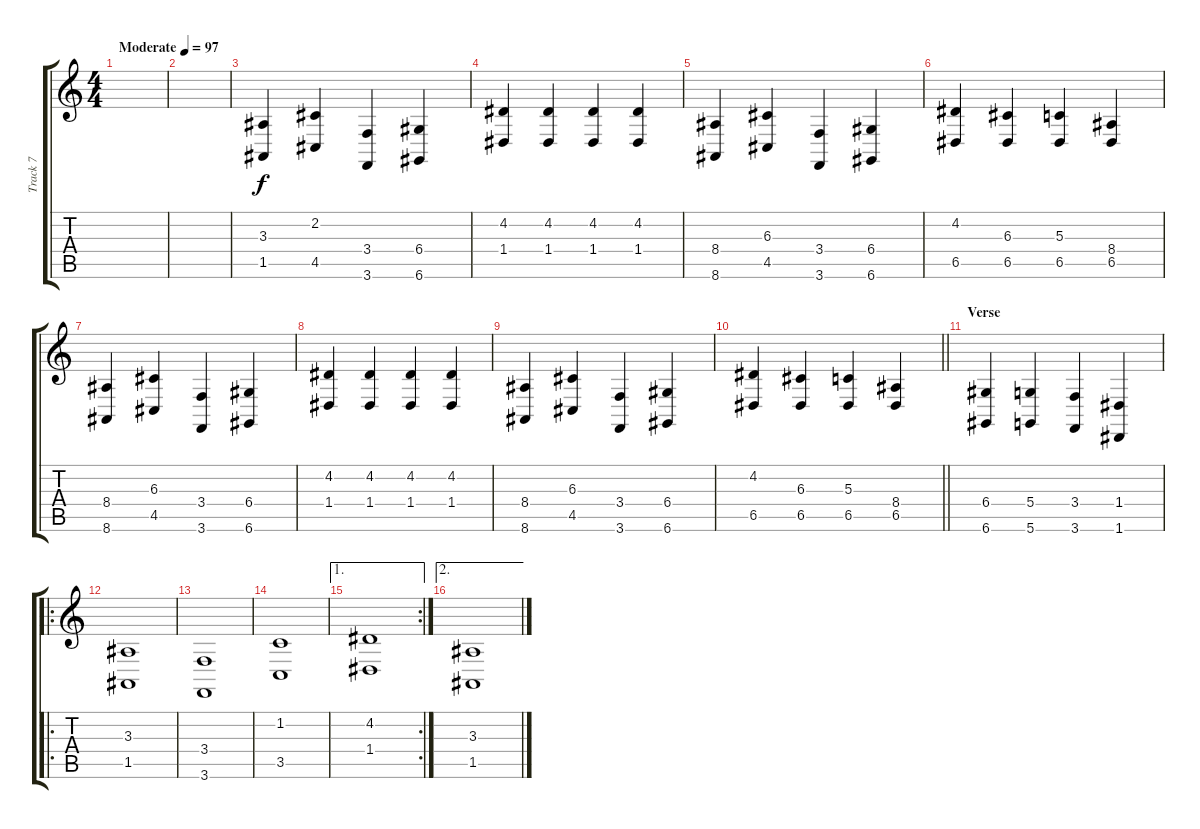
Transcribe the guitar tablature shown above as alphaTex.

\track ("Track 7" "Track 7") {instrument acousticgrandpiano}
\staff {score tabs}
\tuning (E4 B3 G3 D3 A2 D2) {hide}
\ts (4 4)
\tempo (97 "Moderate")
\clef g2
\ks c
|
|
(3.3 1.5).4 (2.2 4.5).4 (3.4 3.6).4 (6.4 6.6).4 |
(4.2 1.4).4 (4.2 1.4).4 (4.2 1.4).4 (4.2 1.4).4 |
(8.4 8.6).4 (6.3 4.5).4 (3.4 3.6).4 (6.4 6.6).4 |
(4.2 6.5).4 (6.3 6.5).4 (5.3 6.5).4 (8.4 6.5).4 |
(8.4 8.6).4 (6.3 4.5).4 (3.4 3.6).4 (6.4 6.6).4 |
(4.2 1.4).4 (4.2 1.4).4 (4.2 1.4).4 (4.2 1.4).4 |
(8.4 8.6).4 (6.3 4.5).4 (3.4 3.6).4 (6.4 6.6).4 |
\barLineRight lightlight
(4.2 6.5).4 (6.3 6.5).4 (5.3 6.5).4 (8.4 6.5).4 |
\section ("" "Verse")
(6.4 6.6).4 (5.4 5.6).4 (3.4 3.6).4 (1.4 1.6).4 |
\ro
(3.3 1.5).1 |
(3.4 3.6).1 |
(1.2 3.5).1 |
\ae 1
\rc 2
(4.2 1.4).1 |
\ae 2
(3.3 1.5).1
